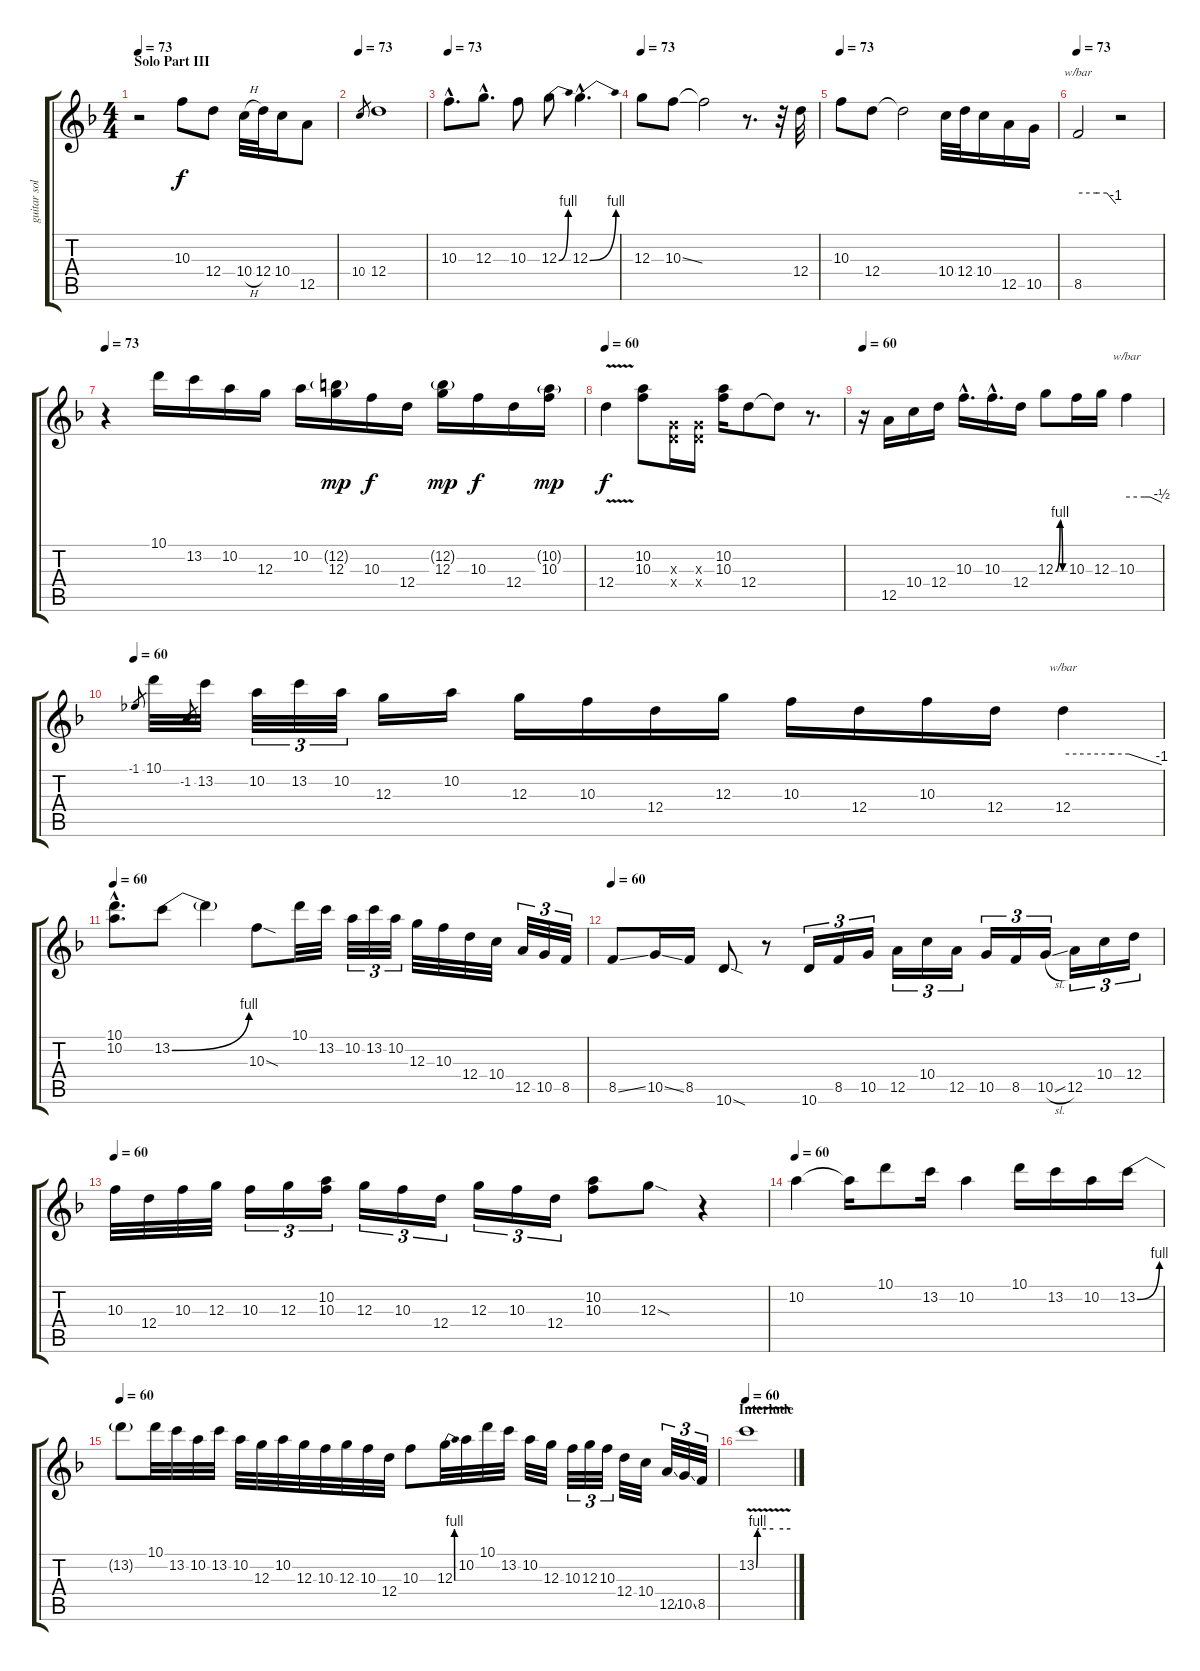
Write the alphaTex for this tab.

\track ("guitar solo" "guitar sol") {instrument overdrivenguitar}
\staff {score tabs}
\tuning (E4 B3 G3 D3 A2 E2) {hide}
\ts (4 4)
\section ("" "Solo Part III")
\tempo 73
\clef g2
\ks dminor
r.2{dy f} 10.3.8 12.4.8 10.4{h}.32 12.4.32 10.4.16 12.5.8 |
\tempo 73
10.4.8{gr} 12.4.1{volume 0} |
\tempo 73
10.3{hac}.8{d volume 16} 12.3{hac}.8{d} 10.3.8 12.3{be (bend 0 0 60 4)}.8 12.3{be (bend 0 0 60 4) hac}.4{d} |
\tempo 73
12.3.8 10.3{ss}.8 10.3{t}.2 r.8{d} r.32 12.4.32 |
\tempo 73
10.3.8 12.4.8 12.4{t}.2 10.4.32 12.4.32 10.4.16 12.5.16 10.5.16 |
\tempo 73
8.5.2{tbe (custom default 0 0 30 0 46 0 60 -4)} r.2 |
\tempo 73
r.4 10.1.16 13.2.16 10.2.16 12.3.16 10.2.16 (12.2{g} 12.3).16{dy mp} 10.3.16{dy f} 12.4.16 (12.2{g} 12.3).16{dy mp} 10.3.16{dy f} 12.4.16 (10.2{g} 10.3).16{dy mp} |
\tempo 60
12.4{v}.4{dy f} (10.2 10.3).8 (0.3{x} 0.4{x}).16 (0.3{x} 0.4{x}).16 (10.2 10.3).16 12.4.8 12.4{t}.8 r.8{d} |
\tempo 60
r.16 12.5.16 10.4.16 12.4.16 10.3{hac}.16{d} 10.3{hac}.16{d} 12.4.16 12.3{be (custom 0 0 30 4 46 0 60 0)}.8 10.3.16 12.3.16 10.3.4{tbe (custom default 0 0 30 0 40 0 60 -2)} |
\tempo 60
-1.1.8{gr} 10.1.32 -1.2.8{gr} 13.2.32 10.2.32{tu (3 2)} 13.2.32{tu (3 2)} 10.2.32{tu (3 2)} 12.3.16 10.2.16 12.3.16 10.3.16 12.4.16 12.3.16 10.3.16 12.4.16 10.3.16 12.4.16 12.4.4{tbe (custom default 0 0 30 0 40 0 60 -4)} |
\tempo 60
(10.1{hac} 10.2{hac}).8{d} 13.2{be (bend 0 0 60 4)}.8 13.2{t}.4 10.3{sod}.8 10.1.32 13.2.32 10.2.32{tu (3 2)} 13.2.32{tu (3 2)} 10.2.32{tu (3 2)} 12.3.32 10.3.32 12.4.32 10.4.32 12.5.32{tu (3 2)} 10.5.32{tu (3 2)} 8.5.32{tu (3 2)} |
\tempo 60
8.5{ss}.8 10.5{ss}.16 8.5.16 10.6{sod}.8 r.8 10.6.16{tu (3 2)} 8.5.16{tu (3 2)} 10.5.16{tu (3 2)} 12.5.16{tu (3 2)} 10.4.16{tu (3 2)} 12.5.16{tu (3 2)} 10.5.16{tu (3 2)} 8.5.16{tu (3 2)} 10.5{sl}.16{tu (3 2)} 12.5.16{tu (3 2)} 10.4.16{tu (3 2)} 12.4.16{tu (3 2)} |
\tempo 60
10.3.32 12.4.32 10.3.32 12.3.32 10.3.16{tu (3 2)} 12.3.16{tu (3 2)} (10.2 10.3).16{tu (3 2)} 12.3.16{tu (3 2)} 10.3.16{tu (3 2)} 12.4.16{tu (3 2)} 12.3.16{tu (3 2)} 10.3.16{tu (3 2)} 12.4.16{tu (3 2)} (10.2 10.3).8 12.3{sod}.8 r.4 |
\tempo 60
10.2.4 10.2{t}.16 10.1.8 13.2.16 10.2.4 10.1.16 13.2.16 10.2.16 13.2{be (bend 0 0 60 4)}.16 |
\tempo 60
13.2{t}.8 10.1.32 13.2.32 10.2.32 13.2.32 10.2.32 12.3.32 10.2.32 12.3.32 10.3.32 12.3.32 10.3.32 12.4.32 10.3.8 12.3{be (bend 0 0 60 4)}.32 10.2.32 10.1.32 13.2.32 10.2.32 12.3.32 10.3.32{tu (3 2)} 12.3.32{tu (3 2)} 10.3.32{tu (3 2)} 12.4.32 10.4.32 12.5{ss}.32{tu (3 2)} 10.5{ss}.32{tu (3 2)} 8.5.32{tu (3 2)} |
\section ("" "Interlude")
\tempo 60
13.2{be (custom 0 0 2 4 5 4 30 4 60 4) v}.1
